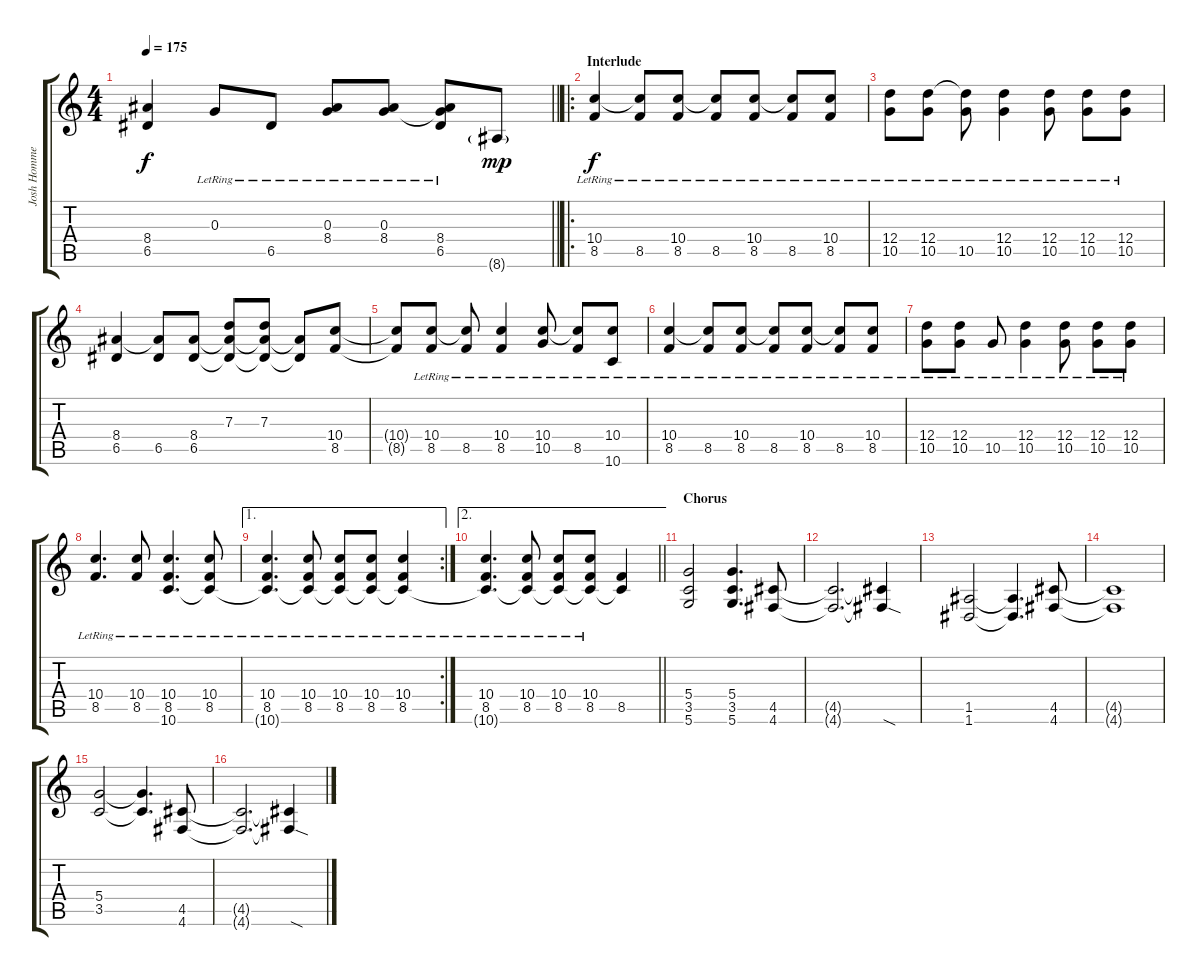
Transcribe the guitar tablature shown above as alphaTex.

\track ("Josh Homme - Guitar" "Josh Homme") {instrument electricguitarclean}
\staff {score tabs}
\tuning (E4 B3 G3 D3 A2 D2) {hide}
\ts (4 4)
\tempo 175
\clef g2
\barLineRight lightlight
\ks c
(8.4{t} 6.5{t}).4{dy f} 0.3{lr}.8 6.5{lr}.8 (0.3{lr} 8.4{lr}).8 (0.3{lr} 8.4{lr}).8 (0.3{t} 8.4{lr} 6.5{lr}).8 8.6{g}.8{dy mp} |
\ro
\section ("" "Interlude")
(10.4{lr} 8.5{lr}).4{dy f} (10.4{t} 8.5{lr}).8 (10.4{lr} 8.5{lr}).8 (10.4{t} 8.5{lr}).8 (10.4{lr} 8.5{lr}).8 (10.4{t} 8.5{lr}).8 (10.4{lr} 8.5{lr}).8 |
(12.4{lr} 10.5{lr}).8 (12.4{lr} 10.5{lr}).8 (12.4{t} 10.5{lr}).8 (12.4{lr} 10.5{lr}).4 (12.4{lr} 10.5{lr}).8 (12.4{lr} 10.5{lr}).8 (12.4{lr} 10.5{lr}).8 |
(8.4 6.5).4 (8.4{t} 6.5).8 (8.4 6.5).8 (7.3 8.4{t} 6.5{t}).8 (7.3 8.4{t} 6.5{t}).8 (8.4{t} 6.5{t}).8 (10.4 8.5).8 |
(10.4{t} 8.5{t}).8 (10.4{lr} 8.5{lr}).8 (10.4{t} 8.5{lr}).8 (10.4{lr} 8.5{lr}).4 (10.4{lr} 10.5{lr}).8 (10.4{t} 8.5{lr}).8 (10.4{lr} 10.6).8 |
(10.4{lr} 8.5{lr}).4 (10.4{t} 8.5{lr}).8 (10.4{lr} 8.5{lr}).8 (10.4{t} 8.5{lr}).8 (10.4{lr} 8.5{lr}).8 (10.4{t} 8.5{lr}).8 (10.4{lr} 8.5{lr}).8 |
(12.4{lr} 10.5{lr}).8 (12.4{lr} 10.5{lr}).8 10.5{lr}.8 (12.4{lr} 10.5{lr}).4 (12.4{lr} 10.5{lr}).8 (12.4{lr} 10.5{lr}).8 (12.4{lr} 10.5{lr}).8 |
(10.4{lr} 8.5{lr}).4{d} (10.4{lr} 8.5).8 (10.4{lr} 8.5{lr} 10.6{lr}).4{d} (10.4{lr} 8.5{lr} 10.6{t}).8 |
\ae 1
\rc 2
(10.4{lr} 8.5{lr} 10.6{t}).4{d} (10.4{lr} 8.5{lr} 10.6{t}).8 (10.4{lr} 8.5{lr} 10.6{t}).8 (10.4{lr} 8.5{lr} 10.6{t}).8 (10.4{lr} 8.5{lr} 10.6{t}).4 |
\ae 2
\barLineRight lightlight
(10.4{lr} 8.5{lr} 10.6{t}).4{d} (10.4{lr} 8.5{lr} 10.6{t}).8 (10.4{lr} 8.5{lr} 10.6{t}).8 (10.4{lr} 8.5{lr} 10.6{t}).8 (8.5 10.6{t}).4 |
\section ("" "Chorus")
(5.4 3.5 5.6).2{instrument distortionguitar} (5.4 3.5 5.6).4{d} (4.5 4.6).8 |
(4.5{t} 4.6{t}).2{d} (4.5{t} 4.6{sod t}).4 |
(1.5 1.6).2 (1.5{t} 1.6{t}).4{d} (4.5 4.6).8 |
(4.5{t} 4.6{t}).1 |
(5.4 3.5).2 (5.4{t} 3.5{t}).4{d} (4.5 4.6).8 |
(4.5{t} 4.6{t}).2{d} (4.5{t} 4.6{sod t}).4
